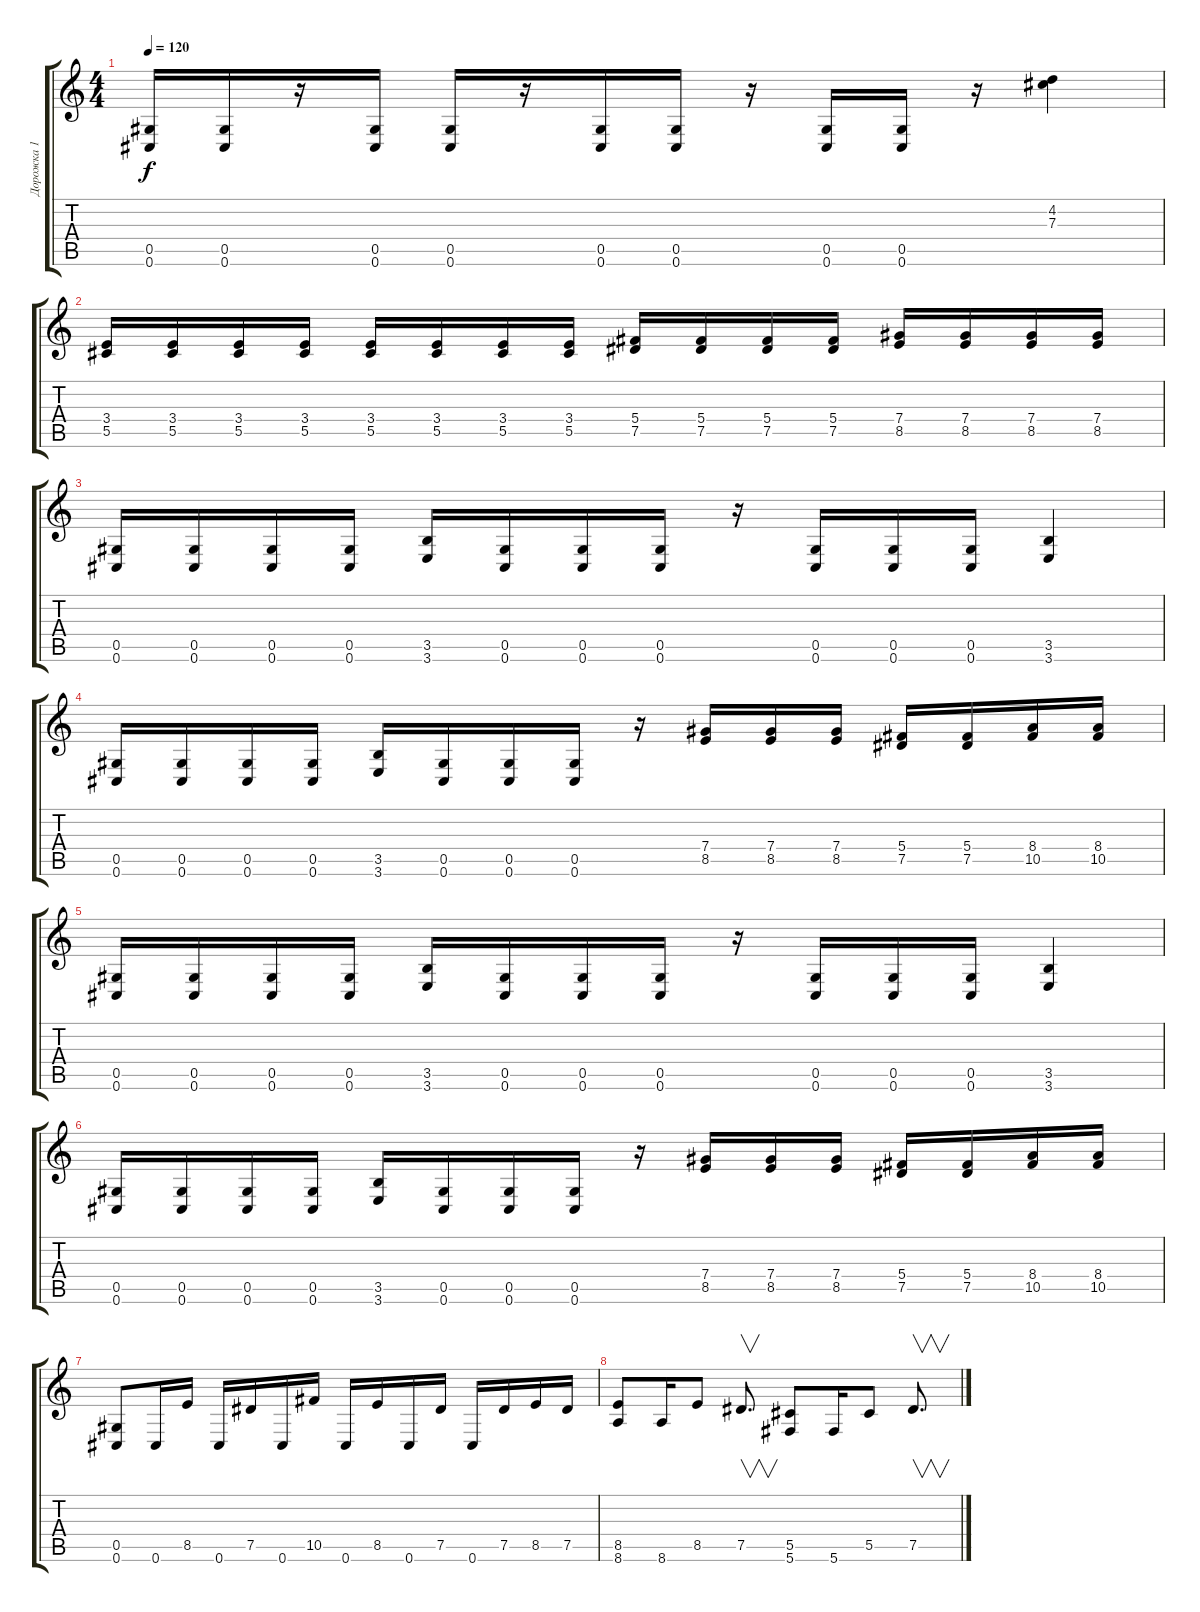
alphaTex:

\track ("Дорожка 1" "Дорожка 1") {instrument distortionguitar}
\staff {score tabs}
\tuning (Eb4 Bb3 Gb3 Db3 Ab2 Db2) {hide}
\ts (4 4)
\tempo 120
\clef g2
\ks c
(0.5 0.6).16{dy f} (0.5 0.6).16 r.16 (0.5 0.6).16 (0.5 0.6).16 r.16 (0.5 0.6).16 (0.5 0.6).16 r.16 (0.5 0.6).16 (0.5 0.6).16 r.16 (4.2 7.3).4 |
(3.4 5.5).16 (3.4 5.5).16 (3.4 5.5).16 (3.4 5.5).16 (3.4 5.5).16 (3.4 5.5).16 (3.4 5.5).16 (3.4 5.5).16 (5.4 7.5).16 (5.4 7.5).16 (5.4 7.5).16 (5.4 7.5).16 (7.4 8.5).16 (7.4 8.5).16 (7.4 8.5).16 (7.4 8.5).16 |
(0.5 0.6).16 (0.5 0.6).16 (0.5 0.6).16 (0.5 0.6).16 (3.5 3.6).16 (0.5 0.6).16 (0.5 0.6).16 (0.5 0.6).16 r.16 (0.5 0.6).16 (0.5 0.6).16 (0.5 0.6).16 (3.5 3.6).4 |
(0.5 0.6).16 (0.5 0.6).16 (0.5 0.6).16 (0.5 0.6).16 (3.5 3.6).16 (0.5 0.6).16 (0.5 0.6).16 (0.5 0.6).16 r.16 (7.4 8.5).16 (7.4 8.5).16 (7.4 8.5).16 (5.4 7.5).16 (5.4 7.5).16 (8.4 10.5).16 (8.4 10.5).16 |
(0.5 0.6).16 (0.5 0.6).16 (0.5 0.6).16 (0.5 0.6).16 (3.5 3.6).16 (0.5 0.6).16 (0.5 0.6).16 (0.5 0.6).16 r.16 (0.5 0.6).16 (0.5 0.6).16 (0.5 0.6).16 (3.5 3.6).4 |
(0.5 0.6).16 (0.5 0.6).16 (0.5 0.6).16 (0.5 0.6).16 (3.5 3.6).16 (0.5 0.6).16 (0.5 0.6).16 (0.5 0.6).16 r.16 (7.4 8.5).16 (7.4 8.5).16 (7.4 8.5).16 (5.4 7.5).16 (5.4 7.5).16 (8.4 10.5).16 (8.4 10.5).16 |
(0.5 0.6).8 0.6.16 8.5.16 0.6.16 7.5.16 0.6.16 10.5.16 0.6.16 8.5.16 0.6.16 7.5.16 0.6.16 7.5.16 8.5.16 7.5.16 |
(8.5 8.6).8 8.6.16 8.5.8 7.5.8{v d} (5.5 5.6).8 5.6.16 5.5.8 7.5.8{v d}
